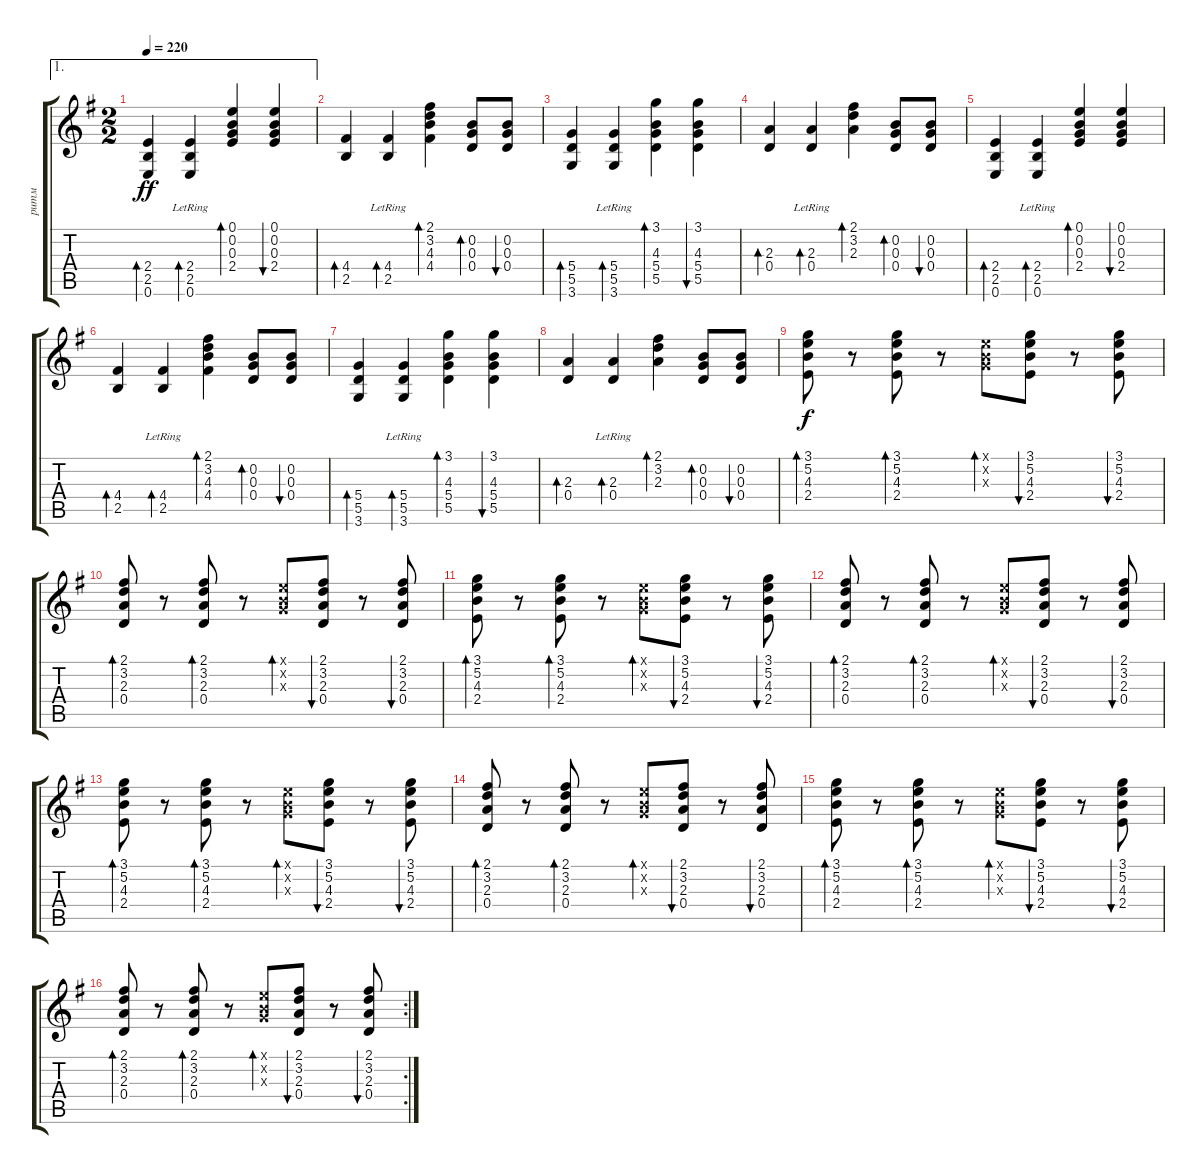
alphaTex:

\track ("ритм" "ритм") {instrument acousticguitarsteel}
\staff {score tabs}
\tuning (E4 B3 G3 D3 A2 E2) {hide}
\ae 1
\ts (2 2)
\section ("" "")
\tempo 220
\clef g2
\ks eminor
(2.4 2.5 0.6).4{bd 60 dy ff} (2.4{lr} 2.5{lr} 0.6{lr}).4{bd 60} (0.1 0.2 0.3 2.4).4{bd 60} (0.1 0.2 0.3 2.4).4{bu 60} |
(4.4 2.5).4{bd 60} (4.4{lr} 2.5{lr}).4{bd 30} (2.1 3.2 4.3 4.4).4{bd 60} (0.2 0.3 0.4).8{bd 30} (0.2 0.3 0.4).8{bu 30} |
(5.4 5.5 3.6).4{bd 60} (5.4{lr} 5.5{lr} 3.6{lr}).4{bd 60} (3.1 4.3 5.4 5.5).4{bd 60} (3.1 4.3 5.4 5.5).4{bu 60} |
(2.3 0.4).4{bd 60} (2.3{lr} 0.4{lr}).4{bd 30} (2.1 3.2 2.3).4{bd 60} (0.2 0.3 0.4).8{bd 30} (0.2 0.3 0.4).8{bu 30} |
(2.4 2.5 0.6).4{bd 60} (2.4{lr} 2.5{lr} 0.6{lr}).4{bd 60} (0.1 0.2 0.3 2.4).4{bd 60} (0.1 0.2 0.3 2.4).4{bu 60} |
(4.4 2.5).4{bd 60} (4.4{lr} 2.5{lr}).4{bd 30} (2.1 3.2 4.3 4.4).4{bd 60} (0.2 0.3 0.4).8{bd 30} (0.2 0.3 0.4).8{bu 30} |
(5.4 5.5 3.6).4{bd 60} (5.4{lr} 5.5{lr} 3.6{lr}).4{bd 60} (3.1 4.3 5.4 5.5).4{bd 60} (3.1 4.3 5.4 5.5).4{bu 60} |
(2.3 0.4).4{bd 60} (2.3{lr} 0.4{lr}).4{bd 30} (2.1 3.2 2.3).4{bd 60} (0.2 0.3 0.4).8{bd 30} (0.2 0.3 0.4).8{bu 30} |
(3.1 5.2 4.3 2.4).8{bd 30 dy f} r.8 (3.1 5.2 4.3 2.4).8{bd 30} r.8 (0.1{x} 0.2{x} 0.3{x}).8{bd 30} (3.1 5.2 4.3 2.4).8{bu 30} r.8 (3.1 5.2 4.3 2.4).8{bu 30} |
(2.1 3.2 2.3 0.4).8{bd 30} r.8 (2.1 3.2 2.3 0.4).8{bd 30} r.8 (0.1{x} 0.2{x} 0.3{x}).8{bd 30} (2.1 3.2 2.3 0.4).8{bu 30} r.8 (2.1 3.2 2.3 0.4).8{bu 30} |
(3.1 5.2 4.3 2.4).8{bd 30} r.8 (3.1 5.2 4.3 2.4).8{bd 30} r.8 (0.1{x} 0.2{x} 0.3{x}).8{bd 30} (3.1 5.2 4.3 2.4).8{bu 30} r.8 (3.1 5.2 4.3 2.4).8{bu 30} |
(2.1 3.2 2.3 0.4).8{bd 30} r.8 (2.1 3.2 2.3 0.4).8{bd 30} r.8 (0.1{x} 0.2{x} 0.3{x}).8{bd 30} (2.1 3.2 2.3 0.4).8{bu 30} r.8 (2.1 3.2 2.3 0.4).8{bu 30} |
(3.1 5.2 4.3 2.4).8{bd 30} r.8 (3.1 5.2 4.3 2.4).8{bd 30} r.8 (0.1{x} 0.2{x} 0.3{x}).8{bd 30} (3.1 5.2 4.3 2.4).8{bu 30} r.8 (3.1 5.2 4.3 2.4).8{bu 30} |
(2.1 3.2 2.3 0.4).8{bd 30} r.8 (2.1 3.2 2.3 0.4).8{bd 30} r.8 (0.1{x} 0.2{x} 0.3{x}).8{bd 30} (2.1 3.2 2.3 0.4).8{bu 30} r.8 (2.1 3.2 2.3 0.4).8{bu 30} |
(3.1 5.2 4.3 2.4).8{bd 30} r.8 (3.1 5.2 4.3 2.4).8{bd 30} r.8 (0.1{x} 0.2{x} 0.3{x}).8{bd 30} (3.1 5.2 4.3 2.4).8{bu 30} r.8 (3.1 5.2 4.3 2.4).8{bu 30} |
\rc 2
(2.1 3.2 2.3 0.4).8{bd 30} r.8 (2.1 3.2 2.3 0.4).8{bd 30} r.8 (0.1{x} 0.2{x} 0.3{x}).8{bd 30} (2.1 3.2 2.3 0.4).8{bu 30} r.8 (2.1 3.2 2.3 0.4).8{bu 30}
